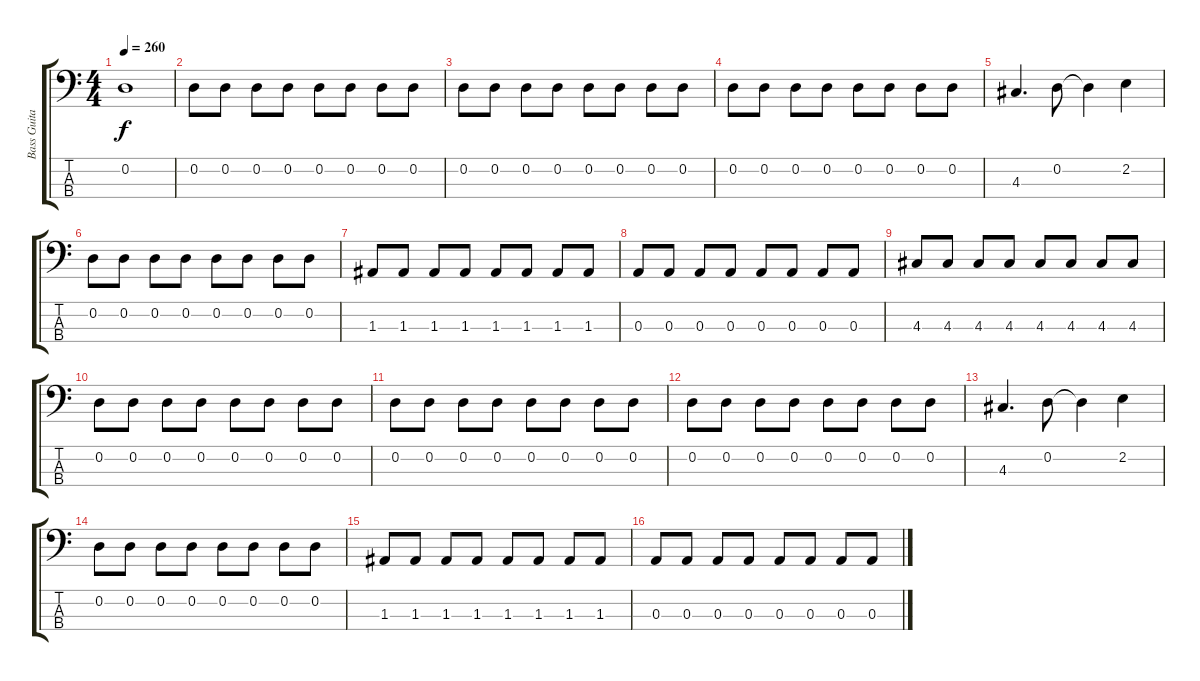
\track ("Bass Guitar" "Bass Guita") {instrument electricbassfinger}
\staff {score tabs}
\tuning (G2 D2 A1 E1) {hide}
\ts (4 4)
\tempo 260
\clef f4
\ks c
0.2{t}.1{dy f} |
0.2.8 0.2.8 0.2.8 0.2.8 0.2.8 0.2.8 0.2.8 0.2.8 |
0.2.8 0.2.8 0.2.8 0.2.8 0.2.8 0.2.8 0.2.8 0.2.8 |
0.2.8 0.2.8 0.2.8 0.2.8 0.2.8 0.2.8 0.2.8 0.2.8 |
4.3.4{d} 0.2.8 0.2{t}.4 2.2.4 |
0.2.8 0.2.8 0.2.8 0.2.8 0.2.8 0.2.8 0.2.8 0.2.8 |
1.3.8 1.3.8 1.3.8 1.3.8 1.3.8 1.3.8 1.3.8 1.3.8 |
0.3.8 0.3.8 0.3.8 0.3.8 0.3.8 0.3.8 0.3.8 0.3.8 |
4.3.8 4.3.8 4.3.8 4.3.8 4.3.8 4.3.8 4.3.8 4.3.8 |
0.2.8 0.2.8 0.2.8 0.2.8 0.2.8 0.2.8 0.2.8 0.2.8 |
0.2.8 0.2.8 0.2.8 0.2.8 0.2.8 0.2.8 0.2.8 0.2.8 |
0.2.8 0.2.8 0.2.8 0.2.8 0.2.8 0.2.8 0.2.8 0.2.8 |
4.3.4{d} 0.2.8 0.2{t}.4 2.2.4 |
0.2.8 0.2.8 0.2.8 0.2.8 0.2.8 0.2.8 0.2.8 0.2.8 |
1.3.8 1.3.8 1.3.8 1.3.8 1.3.8 1.3.8 1.3.8 1.3.8 |
0.3.8 0.3.8 0.3.8 0.3.8 0.3.8 0.3.8 0.3.8 0.3.8
